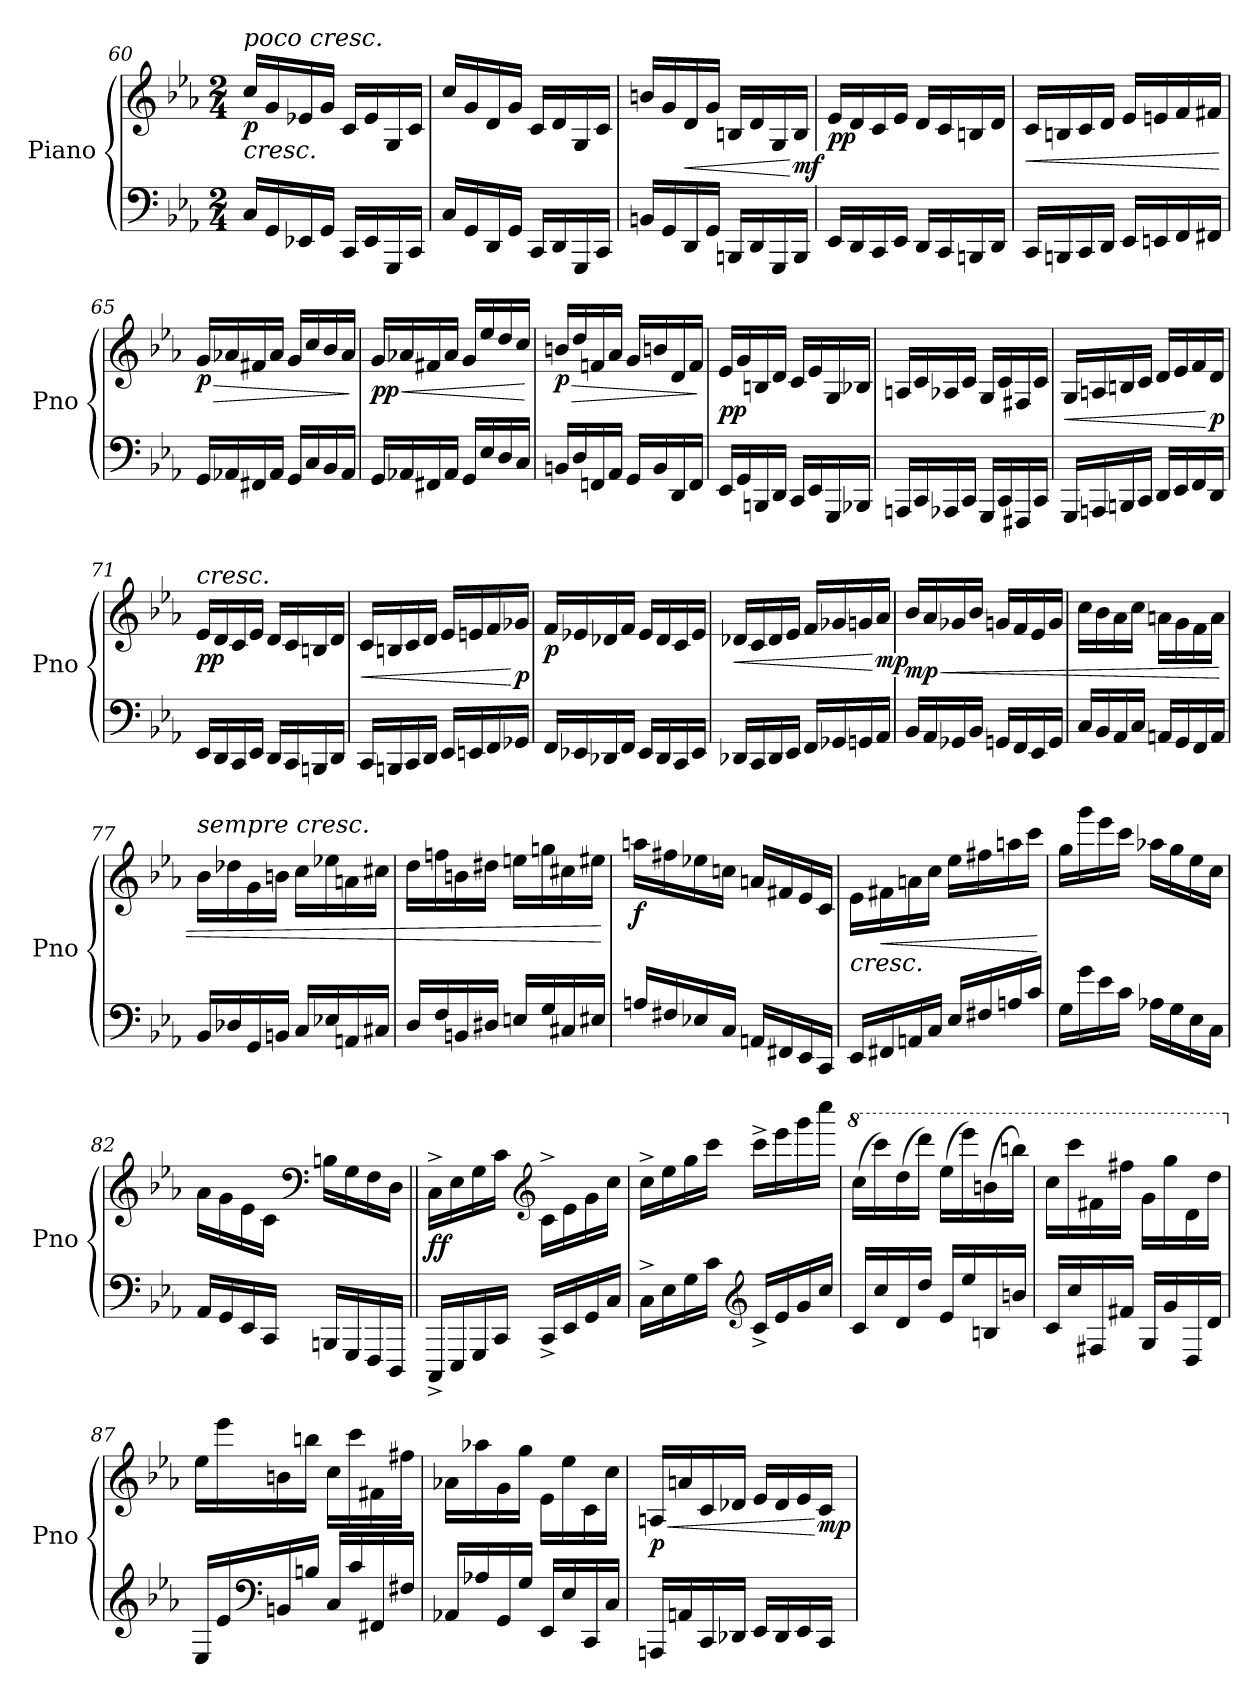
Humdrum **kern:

**kern	**kern	**dynam
*part1	*part1	*part1
*staff2	*staff1	*staff1/2
*I"Piano	*	*
*I'Pno	*	*
*clefF4	*clefG2	*
*k[b-e-a-]	*k[b-e-a-]	*
*M2/4	*M2/4	*
=60	=60	=60
!	!LO:TX:a:i:t=poco cresc.	!
!	!	!LO:HP:b
!	!	!LO:DY:n=1:b
16C/LL	16cc/LL	< p
16GG/	16g/	.
16EE-X/	16e-X/	.
16GG/JJ	16g/JJ	.
16CC/LL	16c/LL	.
16EE-/	16e-/	.
16GGG/	16G/	.
16CC/JJ	16c/JJ	.
=61	=61	=61
16C/LL	16cc/LL	.
16GG/	16g/	.
16DD/	16d/	.
16GG/JJ	16g/JJ	.
16CC/LL	16c/LL	.
16DD/	16d/	.
16GGG/	16G/	.
16CC/JJ	16c/JJ	.
=62	=62	=62
16BBn/LL	16bn/LL	.
16GG/	16g/	.
!	!	!LO:HP:b
16DD/	16d/	<
16GG/JJ	16g/JJ	.
16BBBn/LL	16Bn/LL	.
16DD/	16d/	.
16GGG/	16G/	.
!	!	!LO:DY:n=1:b
16BBB/JJ	16B/JJ	[ mf
.	.	[
=63	=63	=63
!	!	!LO:DY:b
16EE-/LL	16e-/LL	pp
16DD/	16d/	.
16CC/	16c/	.
16EE-/JJ	16e-/JJ	.
16DD/LL	16d/LL	.
16CC/	16c/	.
16BBBn/	16Bn/	.
16DD/JJ	16d/JJ	.
!!LO:LB:g=z
=64	=64	=64
!	!	!LO:HP:b
16CC/LL	16c/LL	<
16BBBn/	16Bn/	.
16CC/	16c/	.
16DD/JJ	16d/JJ	.
16EE-/LL	16e-/LL	.
16EEn/	16en/	.
16FF/	16f/	.
16FF#X/JJ	16f#X/JJ	.
.	.	[
=65	=65	=65
!	!	!LO:HP:b
!	!	!LO:DY:n=1:b
16GG/LL	16g/LL	> p
16AA-X/	16a-X/	.
16FF#X/	16f#X/	.
16AA-/JJ	16a-/JJ	.
16GG/LL	16g/LL	.
16C/	16cc/	.
16BB-/	16b-/	.
16AA-/JJ	16a-/JJ	.
.	.	]
=66	=66	=66
!	!	!LO:HP:b
!	!	!LO:DY:n=1:b
16GG/LL	16g/LL	< pp
16AA-X/	16a-X/	.
16FF#X/	16f#X/	.
16AA-/JJ	16a-/JJ	.
16GG/LL	16g/LL	.
16E-/	16ee-/	.
16D/	16dd/	.
16C/JJ	16cc/JJ	.
.	.	[
=67	=67	=67
!	!	!LO:HP:b
!	!	!LO:DY:n=1:b
16BBn/LL	16bn/LL	> p
16D/	16dd/	.
16FFn/	16fn/	.
16AA-/JJ	16a-/JJ	.
16GG/LL	16g/LL	.
16BB/	16bn/	.
16DD/	16d/	.
16FF/JJ	16f/JJ	.
.	.	]
=68	=68	=68
!	!	!LO:DY:b
16EE-/LL	16e-/LL	pp
16GG/	16g/	.
16BBBn/	16Bn/	.
16DD/JJ	16d/JJ	.
16CC/LL	16c/LL	.
16EE-/	16e-/	.
16GGG/	16G/	.
16BBB-X/JJ	16B-X/JJ	.
!!LO:LB:g=z
=69	=69	=69
16AAAn/LL	16An/LL	.
16CC/	16c/	.
16AAA-X/	16A-X/	.
16CC/JJ	16c/JJ	.
16GGG/LL	16G/LL	.
16CC/	16c/	.
16FFF#X/	16F#X/	.
16CC/JJ	16c/JJ	.
=70	=70	=70
!	!	!LO:HP:b
16GGG/LL	16G/LL	<
16AAAn/	16An/	.
16BBBn/	16Bn/	.
16CC/JJ	16c/JJ	.
16DD/LL	16d/LL	.
16EE-/	16e-/	.
16FF/	16f/	.
!	!	!LO:DY:n=1:b
16DD/JJ	16d/JJ	[ p
=71	=71	=71
!	!LO:TX:a:i:t=cresc.	!
!	!	!LO:DY:b
16EE-/LL	16e-/LL	pp
16DD/	16d/	.
16CC/	16c/	.
16EE-/JJ	16e-/JJ	.
16DD/LL	16d/LL	.
16CC/	16c/	.
16BBBn/	16Bn/	.
16DD/JJ	16d/JJ	.
=72	=72	=72
!	!	!LO:HP:b
16CC/LL	16c/LL	<
16BBBn/	16Bn/	.
16CC/	16c/	.
16DD/JJ	16d/JJ	.
16EE-/LL	16e-/LL	.
16EEn/	16en/	.
16FF/	16f/	.
!	!	!LO:DY:n=1:b
16GG-X/JJ	16g-X/JJ	[ p
!!LO:LB:g=z
=73	=73	=73
!	!	!LO:DY:b
16FF/LL	16f/LL	p
16EE-X/	16e-X/	.
16DD-X/	16d-X/	.
16FF/JJ	16f/JJ	.
16EE-/LL	16e-/LL	.
16DD-/	16d-/	.
16CC/	16c/	.
16EE-/JJ	16e-/JJ	.
=74	=74	=74
!	!	!LO:HP:b
16DD-X/LL	16d-X/LL	<
16CC/	16c/	.
16DD-/	16d-/	.
16EE-/JJ	16e-/JJ	.
16FF/LL	16f/LL	.
16GG-X/	16g-X/	.
16GGn/	16gn/	.
!	!	!LO:DY:n=1:b
16AA-/JJ	16a-/JJ	[ mp
=75	=75	=75
!	!	!LO:HP:b
!	!	!LO:DY:n=1:b
16BB-/LL	16b-/LL	< mp
16AA-/	16a-/	.
16GG-X/	16g-X/	.
16BB-/JJ	16b-/JJ	.
16GGn/LL	16gn/LL	.
16FF/	16f/	.
16EE-/	16e-/	.
16GG/JJ	16g/JJ	.
=76	=76	=76
16C/LL	16cc\LL	.
16BB-/	16b-\	.
16AA-/	16a-\	.
16C/JJ	16cc\JJ	.
16AAn/LL	16an\LL	.
16GG/	16g\	.
16FF/	16f\	.
16AA/JJ	16a\JJ	.
=77	=77	=77
!	!LO:TX:a:i:t=sempre cresc.	!
16BB-/LL	16b-\LL	.
16D-X/	16dd-X\	.
16GG/	16g\	.
16BBn/JJ	16bn\JJ	.
16C/LL	16cc\LL	.
16E-X/	16ee-X\	.
16AAn/	16an\	.
16C#X/JJ	16cc#X\JJ	.
!!LO:LB:g=z
=78	=78	=78
16D/LL	16dd\LL	.
16F/	16ffn\	.
16BBn/	16bn\	.
16D#X/JJ	16dd#X\JJ	.
16En/LL	16een\LL	.
16G/	16ggn\	.
16C#X/	16cc#X\	.
16E#X/JJ	16ee#X\JJ	.
.	.	[
=79	=79	=79
!	!	!LO:DY:b
16An/LL	16aan\LL	f
16F#X/	16ff#X\	.
16E-X/	16ee-X\	.
16C/JJ	16ccn\JJ	.
16AAn/LL	16an/LL	.
16FF#X/	16f#X/	.
16EE-/	16e-/	.
16CC/JJ	16c/JJ	.
=80	=80	=80
!	!	!LO:HP:b
16EE-/LL	16e-\LL	<
!	!	!LO:HP:b
16FF#X/	16f#X\	<
16AAn/	16an\	.
16C/JJ	16cc\JJ	.
16E-/LL	16ee-\LL	.
16F#X/	16ff#X\	.
16An/	16aan\	.
16c/JJ	16ccc\JJ	.
.	.	[
=81	=81	=81
16G\LL	16gg\LL	.
16g\	16ggg\	.
16e-\	16eee-\	.
16c\JJ	16ccc\JJ	.
16A-X\LL	16aa-X\LL	.
16G\	16gg\	.
16E-\	16ee-\	.
16C\JJ	16cc\JJ	.
!!LO:PB:g=z
=82	=82	=82
16AA-/LL	16a-\LL	.
16GG/	16g\	.
16EE-/	16e-\	.
16CC/JJ	16c\JJ	.
*	*clefF4	*
16BBBn/LL	16Bn\LL	.
16GGG/	16G\	.
16FFF/	16F\	.
16DDD/JJ	16D\JJ	.
.	.	[
=83||	=83||	=83||
!	!	!LO:DY:b
16CCC^/LL	16C^\LL	ff
16EEE-/	16E-\	.
16GGG/	16G\	.
16CC/JJ	16c\JJ	.
*	*clefG2	*
16CC^/LL	16c^\LL	.
16EE-/	16e-\	.
16GG/	16g\	.
16C/JJ	16cc\JJ	.
=84	=84	=84
16C^\LL	16cc^\LL	.
16E-\	16ee-\	.
16G\	16gg\	.
16c\JJ	16ccc\JJ	.
*clefG2	*	*
16c^/LL	16ccc^\LL	.
16e-/	16eee-\	.
16g/	16ggg\	.
16cc/JJ	16cccc\JJ	.
=85	=85	=85
*	*8va	*
16c/LL	(16ccc\LL	.
16cc/	16cccc\)	.
16d/	(16ddd\	.
16dd/JJ	16dddd\JJ)	.
16e-/LL	(16eee-\LL	.
16ee-/	16eeee-\)	.
16Bn/	(16bbn\	.
16bn/JJ	16bbbn\JJ)	.
!!LO:LB:g=z
=86	=86	=86
16c/LL	16ccc\LL	.
16cc/	16cccc\	.
16F#X/	16ff#X\	.
16f#X/JJ	16fff#X\JJ	.
16G/LL	16gg\LL	.
16g/	16ggg\	.
16D/	16dd\	.
16d/JJ	16ddd\JJ	.
=87	=87	=87
*	*X8va	*
16E-/LL	16ee-\LL	.
16e-/	16eee-\	.
*clefF4	*	*
16BBn/	16bn\	.
16Bn/JJ	16bbn\JJ	.
16C/LL	16cc\LL	.
16c/	16ccc\	.
16FF#X/	16f#X\	.
16F#X/JJ	16ff#X\JJ	.
=88	=88	=88
16AA-X/LL	16a-X\LL	.
16A-X/	16aa-X\	.
16GG/	16g\	.
16G/JJ	16gg\JJ	.
16EE-/LL	16e-\LL	.
16E-/	16ee-\	.
16CC/	16c\	.
16C/JJ	16cc\JJ	.
=89	=89	=89
!	!	!LO:HP:b
!	!	!LO:DY:n=1:b
16AAAn/LL	16An/LL	< p
16AAn/	16an/	.
16CC/	16c/	.
16DD-X/JJ	16d-X/JJ	.
16EE-/LL	16e-/LL	.
16DD-/	16d-/	.
16EE-/	16e-/	.
!	!	!LO:DY:n=2:b
16CC/JJ	16c/JJ	[ mp
=	=	=
*-	*-	*-
